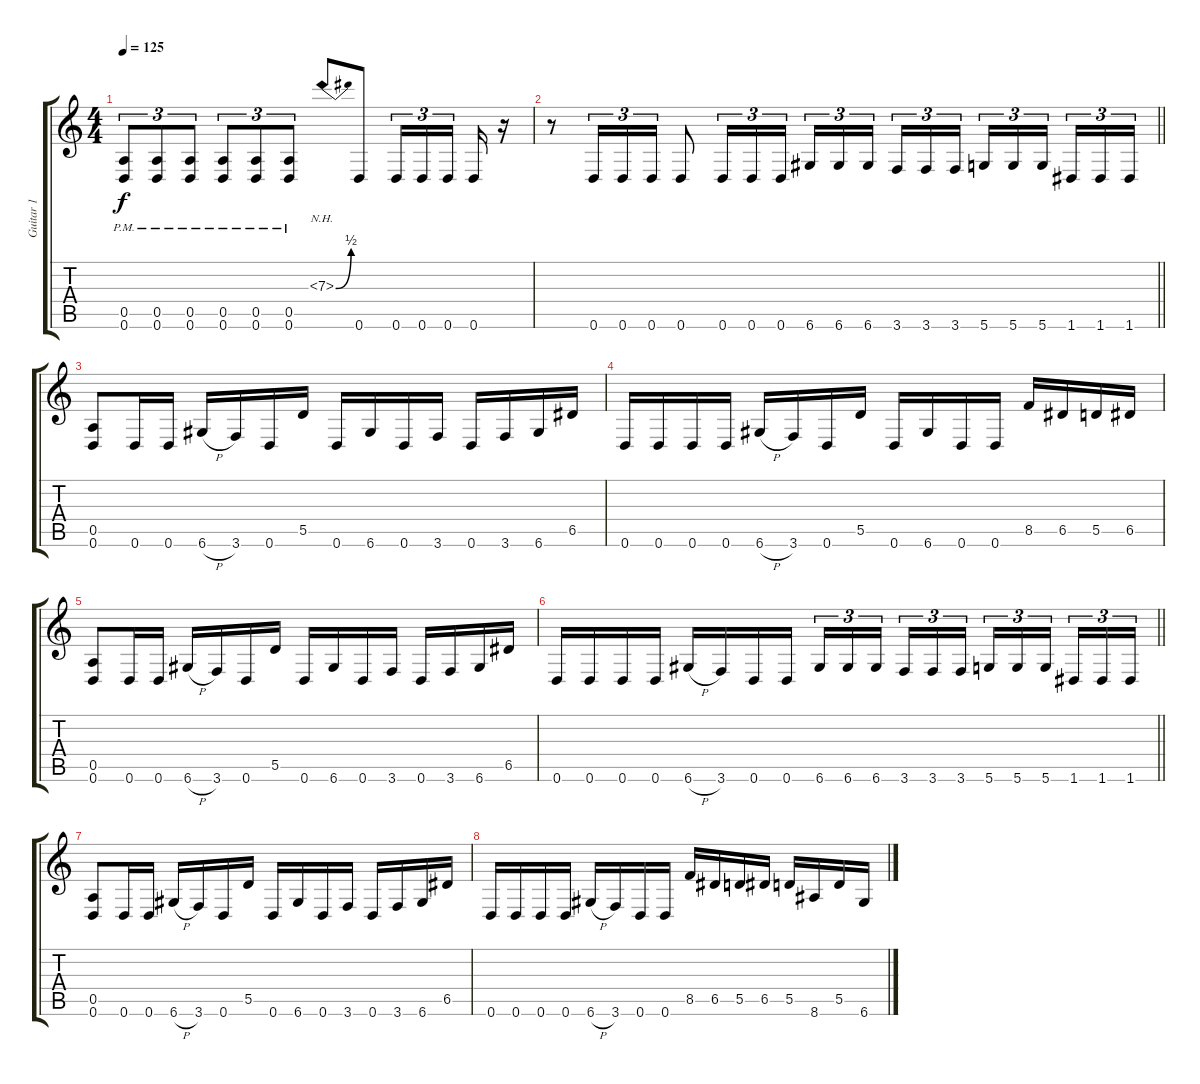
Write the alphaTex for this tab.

\track ("Guitar 1" "Guitar 1") {instrument distortionguitar}
\staff {score tabs}
\tuning (E4 B3 G3 D3 A2 D2) {hide}
\ts (4 4)
\tempo 125
\clef g2
\ks c
(0.5{pm} 0.6{pm}).8{tu (3 2) dy f} (0.5{pm} 0.6{pm}).8{tu (3 2)} (0.5{pm} 0.6{pm}).8{tu (3 2)} (0.5{pm} 0.6{pm}).8{tu (3 2)} (0.5{pm} 0.6{pm}).8{tu (3 2)} (0.5{pm} 0.6{pm}).8{tu (3 2)} 7.3{be (bend 0 0 60 2) nh}.8 0.6.8 0.6.16{tu (3 2)} 0.6.16{tu (3 2)} 0.6.16{tu (3 2) beam splitsecondary} 0.6.16 r.16 |
\barLineRight lightlight
r.8 0.6.16{tu (3 2)} 0.6.16{tu (3 2)} 0.6.16{tu (3 2)} 0.6.8 0.6.16{tu (3 2)} 0.6.16{tu (3 2)} 0.6.16{tu (3 2)} 6.6.16{tu (3 2)} 6.6.16{tu (3 2)} 6.6.16{tu (3 2) beam splitsecondary} 3.6.16{tu (3 2)} 3.6.16{tu (3 2)} 3.6.16{tu (3 2)} 5.6.16{tu (3 2)} 5.6.16{tu (3 2)} 5.6.16{tu (3 2) beam splitsecondary} 1.6.16{tu (3 2)} 1.6.16{tu (3 2)} 1.6.16{tu (3 2)} |
\section ("" "")
(0.5 0.6).8 0.6.16 0.6.16 6.6{h}.16 3.6.16 0.6.16 5.5.16 0.6.16 6.6.16 0.6.16 3.6.16 0.6.16 3.6.16 6.6.16 6.5.16 |
0.6.16 0.6.16 0.6.16 0.6.16 6.6{h}.16 3.6.16 0.6.16 5.5.16 0.6.16 6.6.16 0.6.16 0.6.16 8.5.16 6.5.16 5.5.16 6.5.16 |
(0.5 0.6).8 0.6.16 0.6.16 6.6{h}.16 3.6.16 0.6.16 5.5.16 0.6.16 6.6.16 0.6.16 3.6.16 0.6.16 3.6.16 6.6.16 6.5.16 |
\barLineRight lightlight
0.6.16 0.6.16 0.6.16 0.6.16 6.6{h}.16 3.6.16 0.6.16 0.6.16 6.6.16{tu (3 2)} 6.6.16{tu (3 2)} 6.6.16{tu (3 2) beam splitsecondary} 3.6.16{tu (3 2)} 3.6.16{tu (3 2)} 3.6.16{tu (3 2)} 5.6.16{tu (3 2)} 5.6.16{tu (3 2)} 5.6.16{tu (3 2) beam splitsecondary} 1.6.16{tu (3 2)} 1.6.16{tu (3 2)} 1.6.16{tu (3 2)} |
(0.5 0.6).8 0.6.16 0.6.16 6.6{h}.16 3.6.16 0.6.16 5.5.16 0.6.16 6.6.16 0.6.16 3.6.16 0.6.16 3.6.16 6.6.16 6.5.16 |
0.6.16 0.6.16 0.6.16 0.6.16 6.6{h}.16 3.6.16 0.6.16 0.6.16 8.5.16 6.5.16 5.5.16 6.5.16 5.5.16 8.6.16 5.5.16 6.6.16
